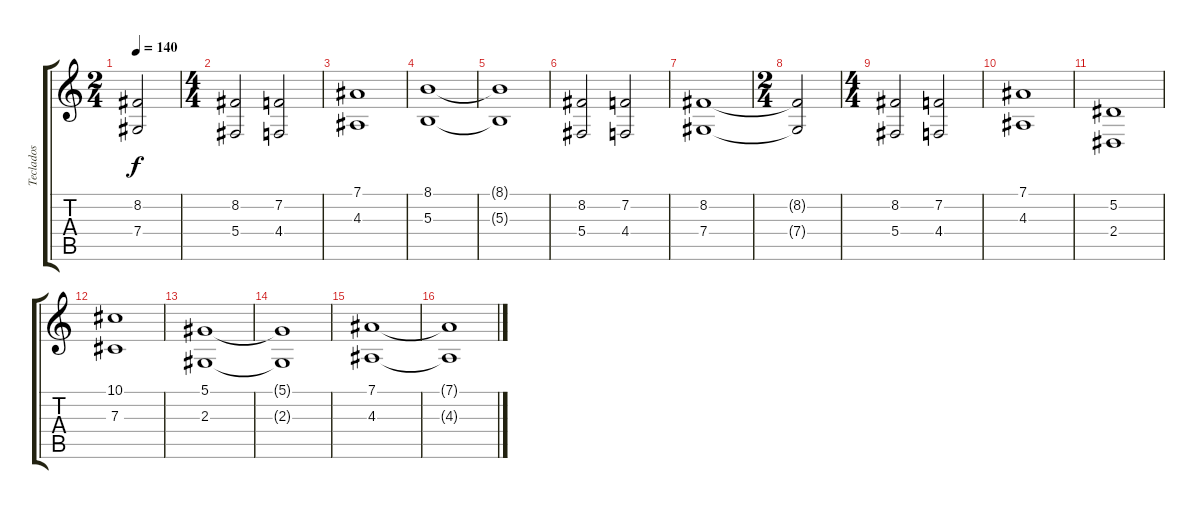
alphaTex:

\track ("Teclados" "Teclados") {instrument stringensemble1}
\staff {score tabs}
\tuning (Eb4 Bb3 Gb3 Db3 Ab2 Eb2) {hide}
\ts (2 4)
\tempo 140
\clef g2
\ks c
(8.2{t} 7.4{t}).2{dy f} |
\ts (4 4)
(8.2 5.4).2 (7.2 4.4).2 |
(7.1 4.3).1 |
(8.1 5.3).1 |
(8.1{t} 5.3{t}).1 |
(8.2 5.4).2 (7.2 4.4).2 |
(8.2 7.4).1 |
\ts (2 4)
(8.2{t} 7.4{t}).2 |
\ts (4 4)
(8.2 5.4).2 (7.2 4.4).2 |
(7.1 4.3).1 |
(5.2 2.4).1 |
(10.1 7.3).1 |
(5.1 2.3).1 |
(5.1{t} 2.3{t}).1 |
(7.1 4.3).1 |
(7.1{t} 4.3{t}).1
